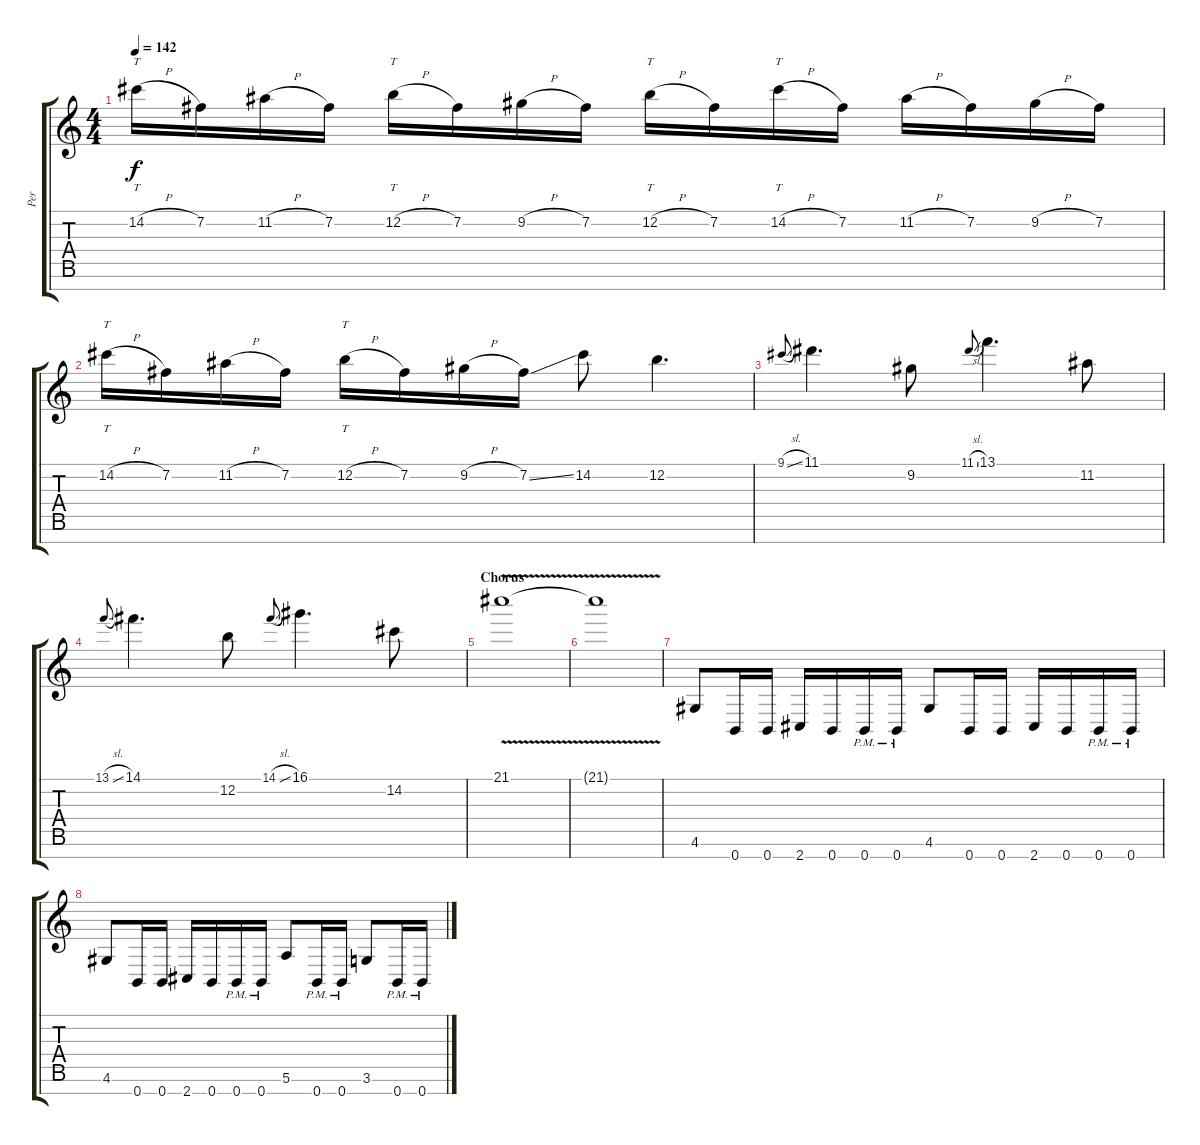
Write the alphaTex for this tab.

\track ("Per" "Per") {instrument distortionguitar}
\staff {score tabs}
\tuning (E4 B3 G3 D3 A2 E2 B1) {hide}
\ts (4 4)
\tempo 142
\clef g2
\ks c
14.2{h}.16{tt dy f} 7.2.16 11.2{h}.16 7.2.16 12.2{h}.16{tt} 7.2.16 9.2{h}.16 7.2.16 12.2{h}.16{tt} 7.2.16 14.2{h}.16{tt} 7.2.16 11.2{h}.16 7.2.16 9.2{h}.16 7.2.16 |
14.2{h}.16{tt} 7.2.16 11.2{h}.16 7.2.16 12.2{h}.16{tt} 7.2.16 9.2{h}.16 7.2{ss}.16 14.2.8 12.2.4{d} |
9.1{sl}.8{gr onbeat} 11.1.4{d} 9.2.8 11.1{sl}.8{gr onbeat} 13.1.4{d} 11.2.8 |
13.1{sl}.8{gr onbeat} 14.1.4{d} 12.2.8 14.1{sl}.8{gr onbeat} 16.1.4{d} 14.2.8 |
\section ("" "Chorus")
21.1{v}.1 |
21.1{v t}.1 |
4.6.8 0.7.16 0.7.16 2.7.16 0.7.16 0.7{pm}.16 0.7{pm}.16 4.6.8 0.7.16 0.7.16 2.7.16 0.7.16 0.7{pm}.16 0.7{pm}.16 |
4.6.8 0.7.16 0.7.16 2.7.16 0.7.16 0.7{pm}.16 0.7{pm}.16 5.6.8 0.7{pm}.16 0.7{pm}.16 3.6.8 0.7{pm}.16 0.7{pm}.16
